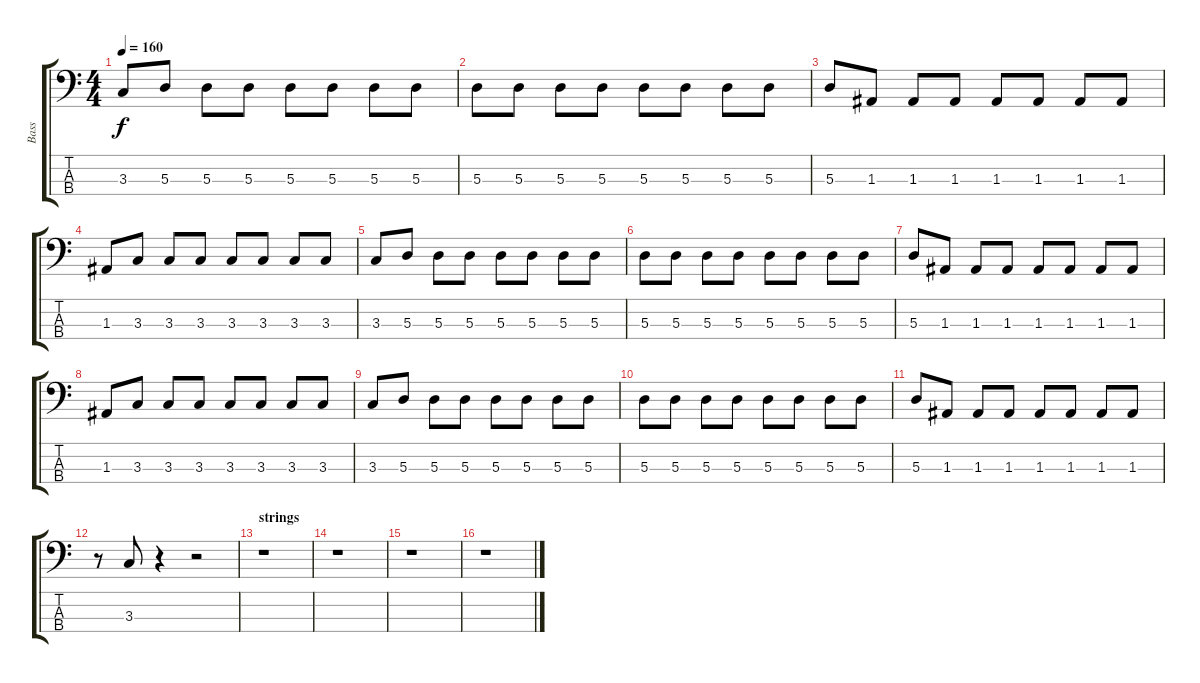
\track ("Bass" "Bass") {instrument electricbassfinger}
\staff {score tabs}
\tuning (G2 D2 A1 E1) {hide}
\ts (4 4)
\tempo 160
\clef f4
\ks c
3.3.8{dy f} 5.3.8 5.3.8 5.3.8 5.3.8 5.3.8 5.3.8 5.3.8 |
5.3.8 5.3.8 5.3.8 5.3.8 5.3.8 5.3.8 5.3.8 5.3.8 |
5.3.8 1.3.8 1.3.8 1.3.8 1.3.8 1.3.8 1.3.8 1.3.8 |
1.3.8 3.3.8 3.3.8 3.3.8 3.3.8 3.3.8 3.3.8 3.3.8 |
3.3.8 5.3.8 5.3.8 5.3.8 5.3.8 5.3.8 5.3.8 5.3.8 |
5.3.8 5.3.8 5.3.8 5.3.8 5.3.8 5.3.8 5.3.8 5.3.8 |
5.3.8 1.3.8 1.3.8 1.3.8 1.3.8 1.3.8 1.3.8 1.3.8 |
1.3.8 3.3.8 3.3.8 3.3.8 3.3.8 3.3.8 3.3.8 3.3.8 |
3.3.8 5.3.8 5.3.8 5.3.8 5.3.8 5.3.8 5.3.8 5.3.8 |
5.3.8 5.3.8 5.3.8 5.3.8 5.3.8 5.3.8 5.3.8 5.3.8 |
5.3.8 1.3.8 1.3.8 1.3.8 1.3.8 1.3.8 1.3.8 1.3.8 |
r.8 3.3.8 r.4 r.2 |
\section ("" "strings")
r.1 |
r.1 |
r.1 |
r.1
